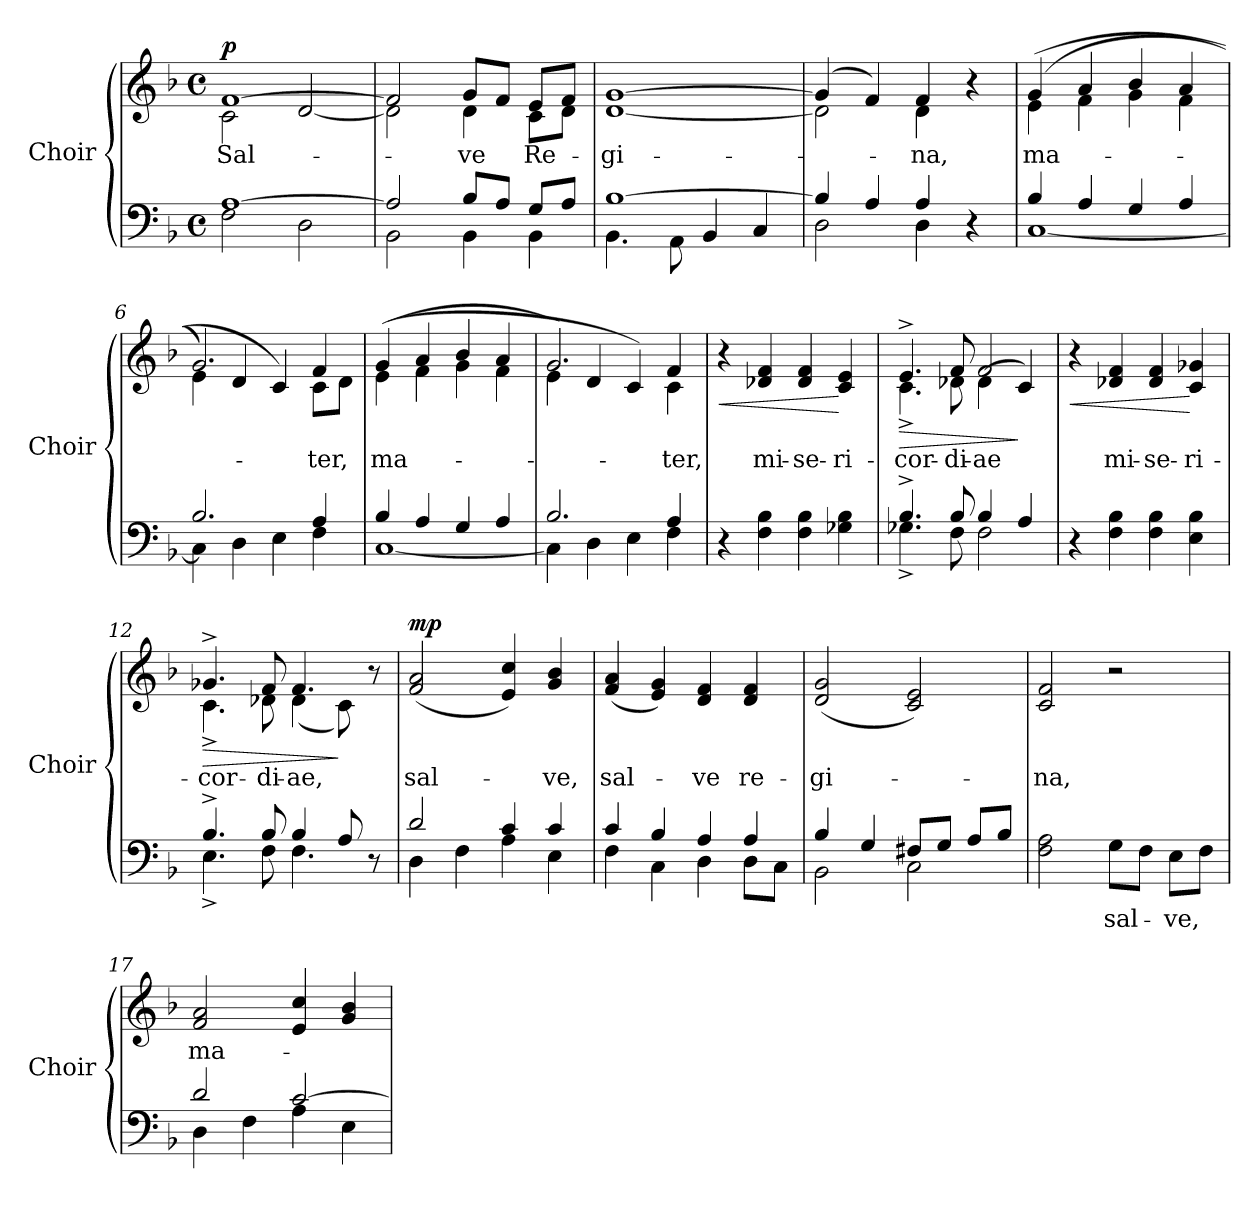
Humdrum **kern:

**kern	**text	**kern	**text	**dynam
*part1	*part1	*part1	*part1	*part1
*staff2	*staff2	*staff1	*staff1	*staff1/2
*I"Choir	*	*	*	*
*I'Choir	*	*	*	*
!!LO:PB:g=z
*clefF4	*	*clefG2	*	*
*k[b-]	*	*k[b-]	*	*
*F:	*	*F:	*	*
*M4/4	*	*M4/4	*	*
*met(c)	*	*met(c)	*	*
*MM60	*	*MM60	*	*
=1	=1	=1	=1	=1
*^	*	*	*	*
!	!	!	!	!LO:LY:b:color=#000000	!
*	*	*	*^	*	*
[1Ai	2Fi\	.	[1fi	2ci\	Sal-	p
.	2Di\	.	.	[2di/	.	.
=2	=2	=2	=2	=2	=2	=2
2Ai/]	2BB-i\	.	2fi/]	2di\]	.	.
!	!	!	!	!	!LO:LY:b:color=#000000	!
8B-i/L	4BB-i\	.	8gi/L	4di\	-ve	.
8Ai/J	.	.	8fi/J	.	.	.
!	!	!	!	!	!LO:LY:b:color=#000000	!
8Gi/L	4BB-i\	.	8ei/L	8ci\L	Re-	.
8Ai/J	.	.	8fi/J	8di\J	.	.
*	*	*	*v	*v	*	*
=3	=3	=3	=3	=3	=3
*	*	*	*^	*	*
!	!	!	!	!	!LO:LY:b:color=#000000	!
*	*	*	*v	*v	*	*
[1B-i	4.BB-i\	.	[1di [1gi	-gi-	.
.	8AAi\	.	.	.	.
.	4BB-i/	.	.	.	.
.	4Ci/	.	.	.	.
=4	=4	=4	=4	=4	=4
*	*	*	*^	*	*
4B-i/]	2Di\	.	(4gi/]	2di\]	.	.
4Ai/	.	.	4fi/)	.	.	.
!	!	!	!	!	!LO:LY:b:color=#000000	!
4Ai/	4Di\	.	4fi/	4di\	-na,	.
4r	4ryy	.	4r	4ryy	.	.
=5	=5	=5	=5	=5	=5	=5
!	!	!	!	!	!LO:LY:b:color=#000000	!
4B-i/	[1Ci	.	(4gi/	(4ei\	ma-	.
4Ai/	.	.	4ai/	4fi\	.	.
4Gi/	.	.	4b-i/	4gi\	.	.
4Ai/	.	.	4ai/	4fi\	.	.
=6	=6	=6	=6	=6	=6	=6
2.B-i/	4Ci\]	.	2.gi/)	4ei\	.	.
.	4Di\	.	.	4di/	.	.
.	4Ei\	.	.	4ci/)	.	.
!	!	!	!	!	!LO:LY:b:color=#000000	!
4Ai/	4Fi\	.	4fi/	8ci\L	-ter,	.
.	.	.	.	8di\J	.	.
=7	=7	=7	=7	=7	=7	=7
!	!	!	!	!	!LO:LY:b:color=#000000	!
4B-i/	[1Ci	.	(4gi/	(4ei\	ma-	.
4Ai/	.	.	4ai/	4fi\	.	.
4Gi/	.	.	4b-i/	4gi\	.	.
4Ai/	.	.	4ai/	4fi\	.	.
=8	=8	=8	=8	=8	=8	=8
2.B-i/	4Ci\]	.	2.gi/)	4ei\	.	.
.	4Di\	.	.	4di/	.	.
.	4Ei\	.	.	4ci/)	.	.
!	!	!	!	!	!LO:LY:b:color=#000000	!
4Ai/	4Fi\	.	4fi/	4ci\	-ter,	.
=9	=9	=9	=9	=9	=9	=9
!	!	!	!	!	!	!LO:HP:b
*v	*v	*	*	*	*	*
*	*	*v	*v	*	*
4r	.	4r	.	<
!	!	!	!LO:LY:b:color=#000000	!
4Fi\ 4B-i	.	4d-Xi/ 4fi	mi-	.
!	!	!	!LO:LY:b:color=#000000	!
4Fi\ 4B-i	.	4d-i/ 4fi	-se-	.
!	!	!	!LO:LY:b:color=#000000	!
4G-Xi\ 4B-i	.	4ci/ 4ei	-ri-	[
=10	=10	=10	=10	=10
*^	*	*	*	*
!	!	!	!	!LO:LY:b:color=#000000	!LO:HP:b
*	*	*	*^	*	*
4.B-^i/	4.G-X^i\	.	4.e^i/	4.c^i\	-cor-	>
!	!	!	!	!	!LO:LY:b:color=#000000	!
8B-i/	8Fi\	.	8fi/	8d-Xi\	-di-	.
!	!	!	!	!	!LO:LY:b:color=#000000	!
4B-i/	2Fi\	.	2fi/	(4d-i\	-ae	.
4Ai/	.	.	.	4ci/)	.	]
*v	*v	*	*	*	*	*
!!LO:LB:g=z
=11	=11	=11	=11	=11	=11
!	!	!	!	!	!LO:HP:b
*	*	*v	*v	*	*
4r	.	4r	.	<
!	!	!	!LO:LY:b:color=#000000	!
4Fi\ 4B-i	.	4d-Xi/ 4fi	mi-	.
!	!	!	!LO:LY:b:color=#000000	!
4Fi\ 4B-i	.	4d-i/ 4fi	-se-	.
!	!	!	!LO:LY:b:color=#000000	!
4Ei\ 4B-i	.	4ci/ 4g-Xi	-ri-	[
=12	=12	=12	=12	=12
*^	*	*	*	*
!	!	!	!	!LO:LY:b:color=#000000	!LO:HP:b
*	*	*	*^	*	*
4.B-^i/	4.E^i\	.	4.g-X^i/	4.c^i\	-cor-	>
!	!	!	!	!	!LO:LY:b:color=#000000	!
8B-i/	8Fi\	.	8fi/	8d-Xi\	-di-	.
!	!	!	!	!	!LO:LY:b:color=#000000	!
4B-i/	4.Fi\	.	4.fi/	(4d-i\	-ae,	.
8Ai/	.	.	.	8ci\)	.	]
8r	8ryy	.	8r	8ryy	.	.
*	*	*	*v	*v	*	*
=13	=13	=13	=13	=13	=13
*	*	*	*^	*	*
!	!	!	!	!	!LO:LY:b:color=#000000	!
*	*	*	*v	*v	*	*
2di/	4Di\	.	(2fi/ 2ai	sal-	mp
.	4Fi\	.	.	.	.
4ci/	4Ai\	.	4ei/ 4cci)	.	.
!	!	!	!	!LO:LY:b:color=#000000	!
4ci/	4Ei\	.	4gi/ 4b-i	-ve,	.
=14	=14	=14	=14	=14	=14
!	!	!	!	!LO:LY:b:color=#000000	!
4ci/	4Fi\	.	(4fi/ 4ai	sal-	.
4B-i/	4Ci\	.	4ei/ 4gi)	.	.
!	!	!	!	!LO:LY:b:color=#000000	!
4Ai/	4Di\	.	4di/ 4fi	-ve	.
!	!	!	!	!LO:LY:b:color=#000000	!
4Ai/	8Di\L	.	4di/ 4fi	re-	.
.	8Ci\J	.	.	.	.
=15	=15	=15	=15	=15	=15
!	!	!	!	!LO:LY:b:color=#000000	!
4B-i/	2BB-i\	.	(2di/ 2gi	-gi-	.
4Gi/	.	.	.	.	.
8F#Xi/L	2Ci\	.	2ci/ 2ei)	.	.
8Gi/J	.	.	.	.	.
8Ai/L	.	.	.	.	.
8B-i/J	.	.	.	.	.
*v	*v	*	*	*	*
=16	=16	=16	=16	=16
!	!	!	!LO:LY:b:color=#000000	!
2Fi\ 2Ai	.	2ci/ 2fi	-na,	.
!	!LO:LY:b:color=#000000	!	!	!
8Gi\L	sal-	2r	.	.
8Fi\J	.	.	.	.
!	!LO:LY:b:color=#000000	!	!	!
8Ei\L	-ve,	.	.	.
8Fi\J	.	.	.	.
=17	=17	=17	=17	=17
*^	*	*	*	*
!	!	!	!	!LO:LY:b:color=#000000	!
2di/	4Di\	.	2fi/ 2ai	ma-	.
.	4Fi\	.	.	.	.
[2ci/	4Ai\	.	4ei/ 4cci	.	.
.	4Ei\	.	4gi/ 4b-i	.	.
*v	*v	*	*	*	*
=	=	=	=	=
*-	*-	*-	*-	*-
